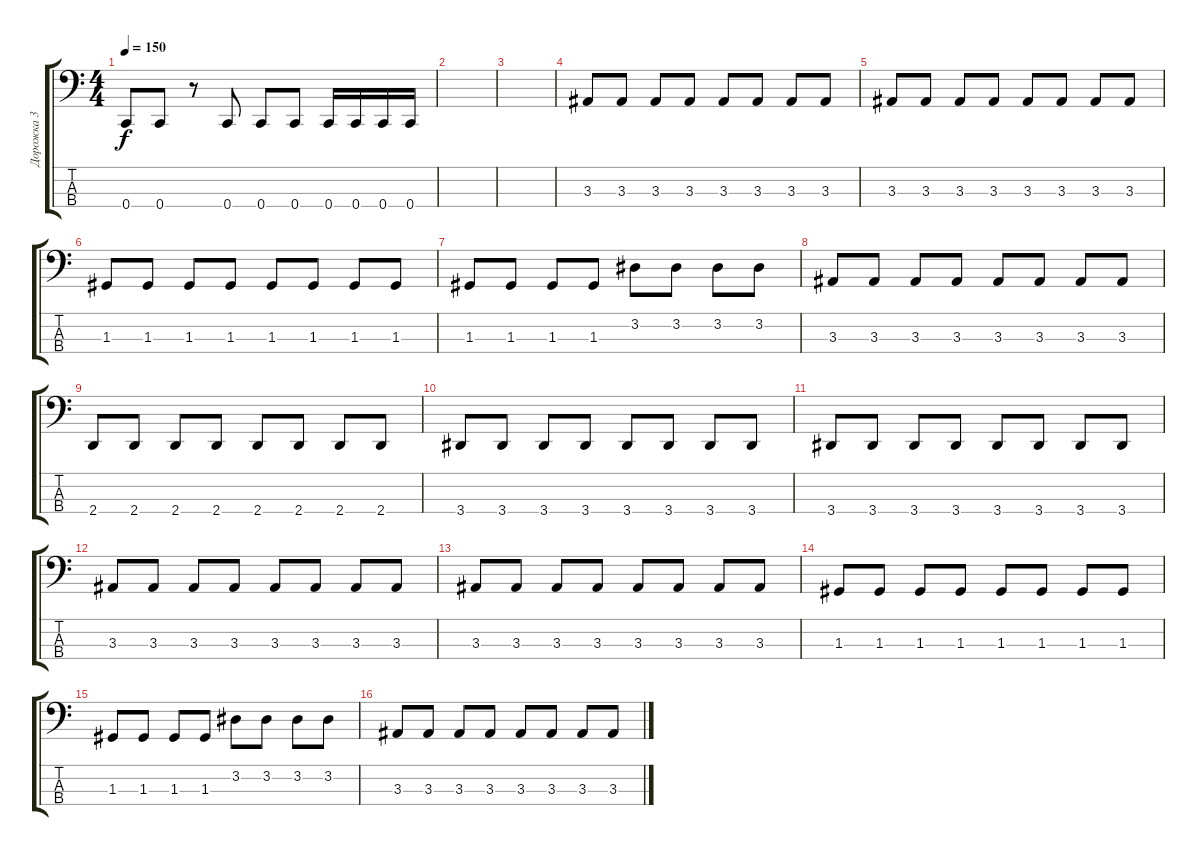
\track ("Дорожка 3" "Дорожка 3") {instrument electricbassfinger}
\staff {score tabs}
\tuning (F2 C2 G1 C1) {hide}
\ts (4 4)
\tempo 150
\clef f4
\ks c
0.4.8{dy f} 0.4.8 r.8 0.4.8 0.4.8 0.4.8 0.4.16 0.4.16 0.4.16 0.4.16 |
|
|
3.3.8 3.3.8 3.3.8 3.3.8 3.3.8 3.3.8 3.3.8 3.3.8 |
3.3.8 3.3.8 3.3.8 3.3.8 3.3.8 3.3.8 3.3.8 3.3.8 |
1.3.8 1.3.8 1.3.8 1.3.8 1.3.8 1.3.8 1.3.8 1.3.8 |
1.3.8 1.3.8 1.3.8 1.3.8 3.2.8 3.2.8 3.2.8 3.2.8 |
3.3.8 3.3.8 3.3.8 3.3.8 3.3.8 3.3.8 3.3.8 3.3.8 |
2.4.8 2.4.8 2.4.8 2.4.8 2.4.8 2.4.8 2.4.8 2.4.8 |
3.4.8 3.4.8 3.4.8 3.4.8 3.4.8 3.4.8 3.4.8 3.4.8 |
3.4.8 3.4.8 3.4.8 3.4.8 3.4.8 3.4.8 3.4.8 3.4.8 |
3.3.8 3.3.8 3.3.8 3.3.8 3.3.8 3.3.8 3.3.8 3.3.8 |
3.3.8 3.3.8 3.3.8 3.3.8 3.3.8 3.3.8 3.3.8 3.3.8 |
1.3.8 1.3.8 1.3.8 1.3.8 1.3.8 1.3.8 1.3.8 1.3.8 |
1.3.8 1.3.8 1.3.8 1.3.8 3.2.8 3.2.8 3.2.8 3.2.8 |
3.3.8 3.3.8 3.3.8 3.3.8 3.3.8 3.3.8 3.3.8 3.3.8
